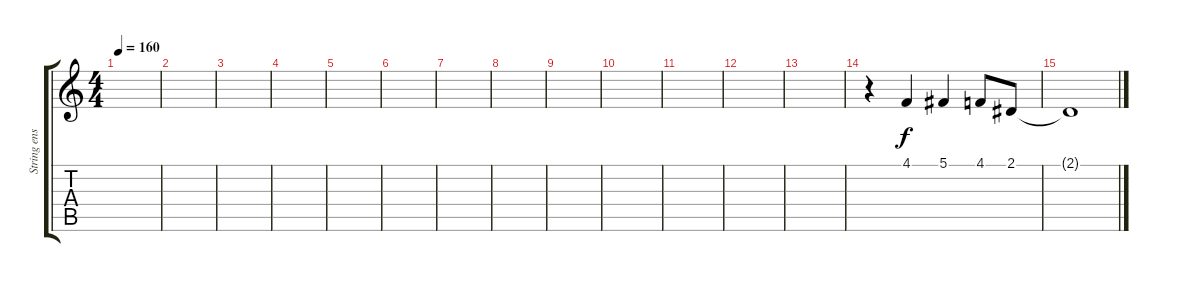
\track ("String ensemble" "String ens") {instrument choiraahs}
\staff {score tabs}
\tuning (Db4 Ab3 E3 B2 Gb2 Db2) {hide}
\ts (4 4)
\tempo 160
\clef g2
\ks c
|
|
|
|
|
|
|
|
|
|
|
|
|
r.4 4.1.4 5.1.4 4.1.8 2.1.8 |
2.1{t}.1{dy f}
